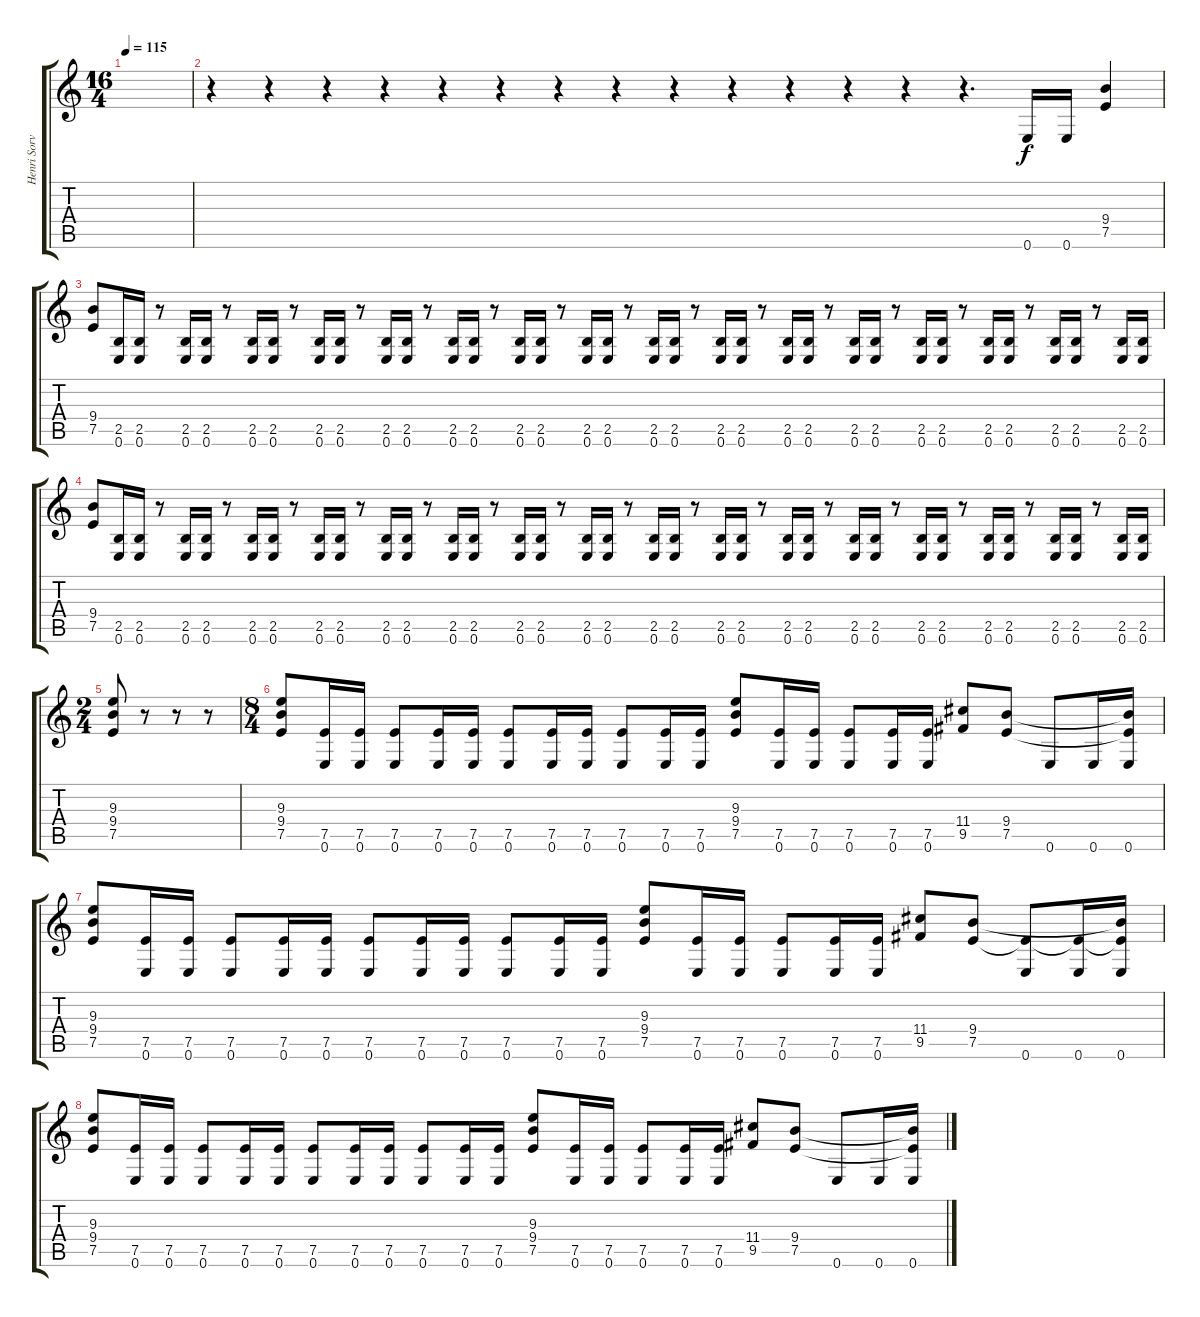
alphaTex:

\track ("Henri Sorvali" "Henri Sorv") {instrument overdrivenguitar}
\staff {score tabs}
\tuning (E4 B3 G3 D3 A2 E2) {hide}
\ts (16 4)
\tempo 115
\clef g2
\ks c
|
r.4 r.4 r.4 r.4 r.4 r.4 r.4 r.4 r.4 r.4 r.4 r.4 r.4 r.4{d} 0.6.16 0.6.16 (9.4 7.5).4 |
(9.4 7.5).8 (2.5 0.6).16 (2.5 0.6).16 r.8 (2.5 0.6).16 (2.5 0.6).16 r.8 (2.5 0.6).16 (2.5 0.6).16 r.8 (2.5 0.6).16 (2.5 0.6).16 r.8 (2.5 0.6).16 (2.5 0.6).16 r.8 (2.5 0.6).16 (2.5 0.6).16 r.8 (2.5 0.6).16 (2.5 0.6).16 r.8 (2.5 0.6).16 (2.5 0.6).16 r.8 (2.5 0.6).16 (2.5 0.6).16 r.8 (2.5 0.6).16 (2.5 0.6).16 r.8 (2.5 0.6).16 (2.5 0.6).16 r.8 (2.5 0.6).16 (2.5 0.6).16 r.8 (2.5 0.6).16 (2.5 0.6).16 r.8 (2.5 0.6).16 (2.5 0.6).16 r.8 (2.5 0.6).16 (2.5 0.6).16 r.8 (2.5 0.6).16 (2.5 0.6).16 |
(9.4 7.5).8 (2.5 0.6).16 (2.5 0.6).16 r.8 (2.5 0.6).16 (2.5 0.6).16 r.8 (2.5 0.6).16 (2.5 0.6).16 r.8 (2.5 0.6).16 (2.5 0.6).16 r.8 (2.5 0.6).16 (2.5 0.6).16 r.8 (2.5 0.6).16 (2.5 0.6).16 r.8 (2.5 0.6).16 (2.5 0.6).16 r.8 (2.5 0.6).16 (2.5 0.6).16 r.8 (2.5 0.6).16 (2.5 0.6).16 r.8 (2.5 0.6).16 (2.5 0.6).16 r.8 (2.5 0.6).16 (2.5 0.6).16 r.8 (2.5 0.6).16 (2.5 0.6).16 r.8 (2.5 0.6).16 (2.5 0.6).16 r.8 (2.5 0.6).16 (2.5 0.6).16 r.8 (2.5 0.6).16 (2.5 0.6).16 r.8 (2.5 0.6).16 (2.5 0.6).16 |
\ts (2 4)
(9.3 9.4 7.5).8 r.8 r.8 r.8 |
\ts (8 4)
(9.3 9.4 7.5).8 (7.5 0.6).16 (7.5 0.6).16 (7.5 0.6).8 (7.5 0.6).16 (7.5 0.6).16 (7.5 0.6).8 (7.5 0.6).16 (7.5 0.6).16 (7.5 0.6).8 (7.5 0.6).16 (7.5 0.6).16 (9.3 9.4 7.5).8 (7.5 0.6).16 (7.5 0.6).16 (7.5 0.6).8 (7.5 0.6).16 (7.5 0.6).16 (11.4 9.5).8 (9.4 7.5).8 0.6.8 0.6.16 (9.4{t} 7.5{t} 0.6).16 |
(9.3 9.4 7.5).8 (7.5 0.6).16 (7.5 0.6).16 (7.5 0.6).8 (7.5 0.6).16 (7.5 0.6).16 (7.5 0.6).8 (7.5 0.6).16 (7.5 0.6).16 (7.5 0.6).8 (7.5 0.6).16 (7.5 0.6).16 (9.3 9.4 7.5).8 (7.5 0.6).16 (7.5 0.6).16 (7.5 0.6).8 (7.5 0.6).16 (7.5 0.6).16 (11.4 9.5).8 (9.4 7.5).8 (7.5{t} 0.6).8 (7.5{t} 0.6).16 (9.4{t} 7.5{t} 0.6).16 |
(9.3 9.4 7.5).8 (7.5 0.6).16 (7.5 0.6).16 (7.5 0.6).8 (7.5 0.6).16 (7.5 0.6).16 (7.5 0.6).8 (7.5 0.6).16 (7.5 0.6).16 (7.5 0.6).8 (7.5 0.6).16 (7.5 0.6).16 (9.3 9.4 7.5).8 (7.5 0.6).16 (7.5 0.6).16 (7.5 0.6).8 (7.5 0.6).16 (7.5 0.6).16 (11.4 9.5).8 (9.4 7.5).8 0.6.8 0.6.16 (9.4{t} 7.5{t} 0.6).16
